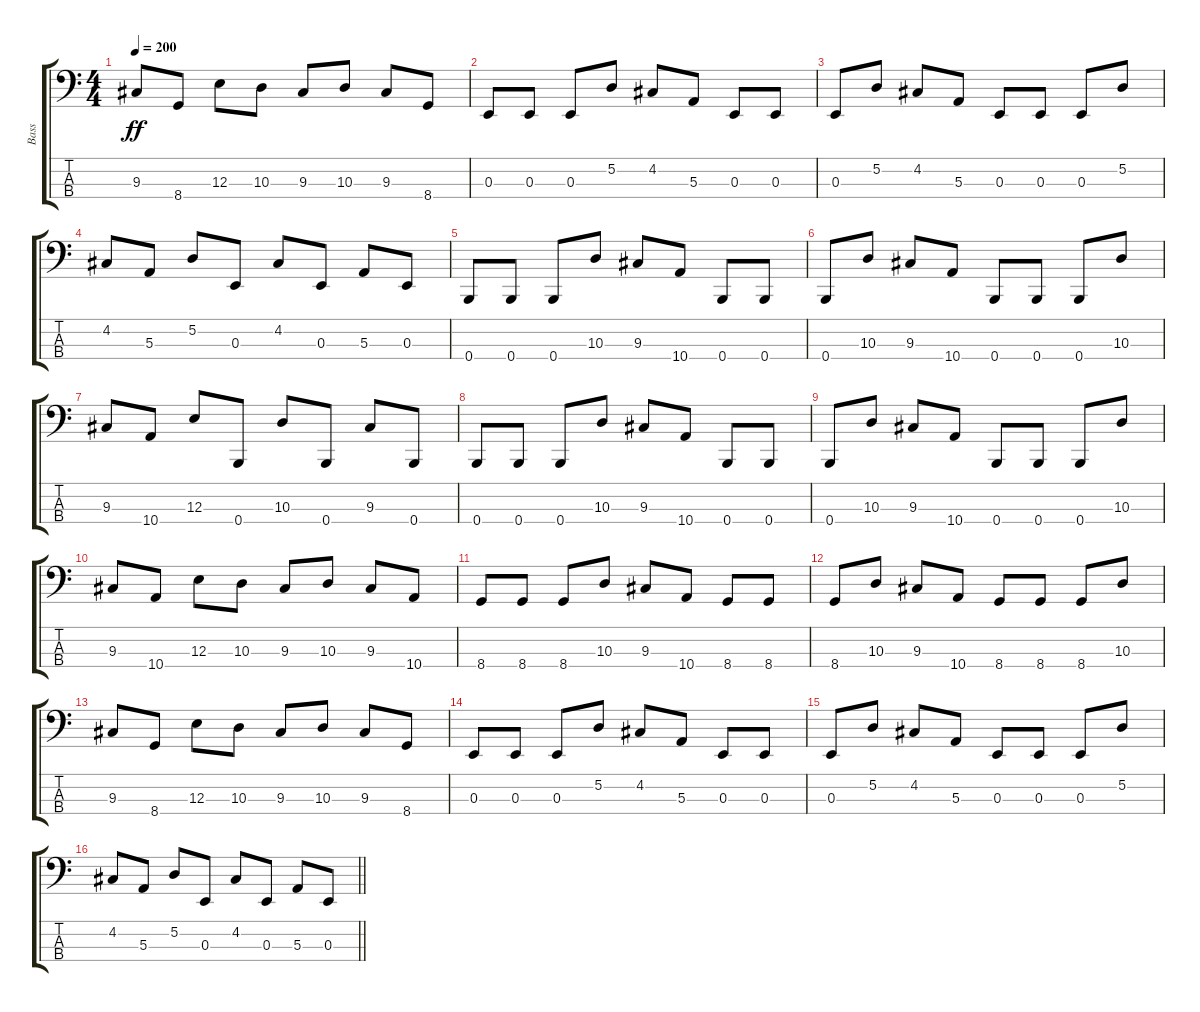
\track ("Bass" "Bass") {instrument electricbassfinger}
\staff {score tabs}
\tuning (D2 A1 E1 B0) {hide}
\ts (4 4)
\tempo 200
\clef f4
\ks c
9.3.8{dy ff} 8.4.8 12.3.8 10.3.8 9.3.8 10.3.8 9.3.8 8.4.8 |
0.3.8 0.3.8 0.3.8 5.2.8 4.2.8 5.3.8 0.3.8 0.3.8 |
0.3.8 5.2.8 4.2.8 5.3.8 0.3.8 0.3.8 0.3.8 5.2.8 |
4.2.8 5.3.8 5.2.8 0.3.8 4.2.8 0.3.8 5.3.8 0.3.8 |
0.4.8 0.4.8 0.4.8 10.3.8 9.3.8 10.4.8 0.4.8 0.4.8 |
0.4.8 10.3.8 9.3.8 10.4.8 0.4.8 0.4.8 0.4.8 10.3.8 |
9.3.8 10.4.8 12.3.8 0.4.8 10.3.8 0.4.8 9.3.8 0.4.8 |
0.4.8 0.4.8 0.4.8 10.3.8 9.3.8 10.4.8 0.4.8 0.4.8 |
0.4.8 10.3.8 9.3.8 10.4.8 0.4.8 0.4.8 0.4.8 10.3.8 |
9.3.8 10.4.8 12.3.8 10.3.8 9.3.8 10.3.8 9.3.8 10.4.8 |
8.4.8 8.4.8 8.4.8 10.3.8 9.3.8 10.4.8 8.4.8 8.4.8 |
8.4.8 10.3.8 9.3.8 10.4.8 8.4.8 8.4.8 8.4.8 10.3.8 |
9.3.8 8.4.8 12.3.8 10.3.8 9.3.8 10.3.8 9.3.8 8.4.8 |
0.3.8 0.3.8 0.3.8 5.2.8 4.2.8 5.3.8 0.3.8 0.3.8 |
0.3.8 5.2.8 4.2.8 5.3.8 0.3.8 0.3.8 0.3.8 5.2.8 |
\barLineRight lightlight
4.2.8 5.3.8 5.2.8 0.3.8 4.2.8 0.3.8 5.3.8 0.3.8
